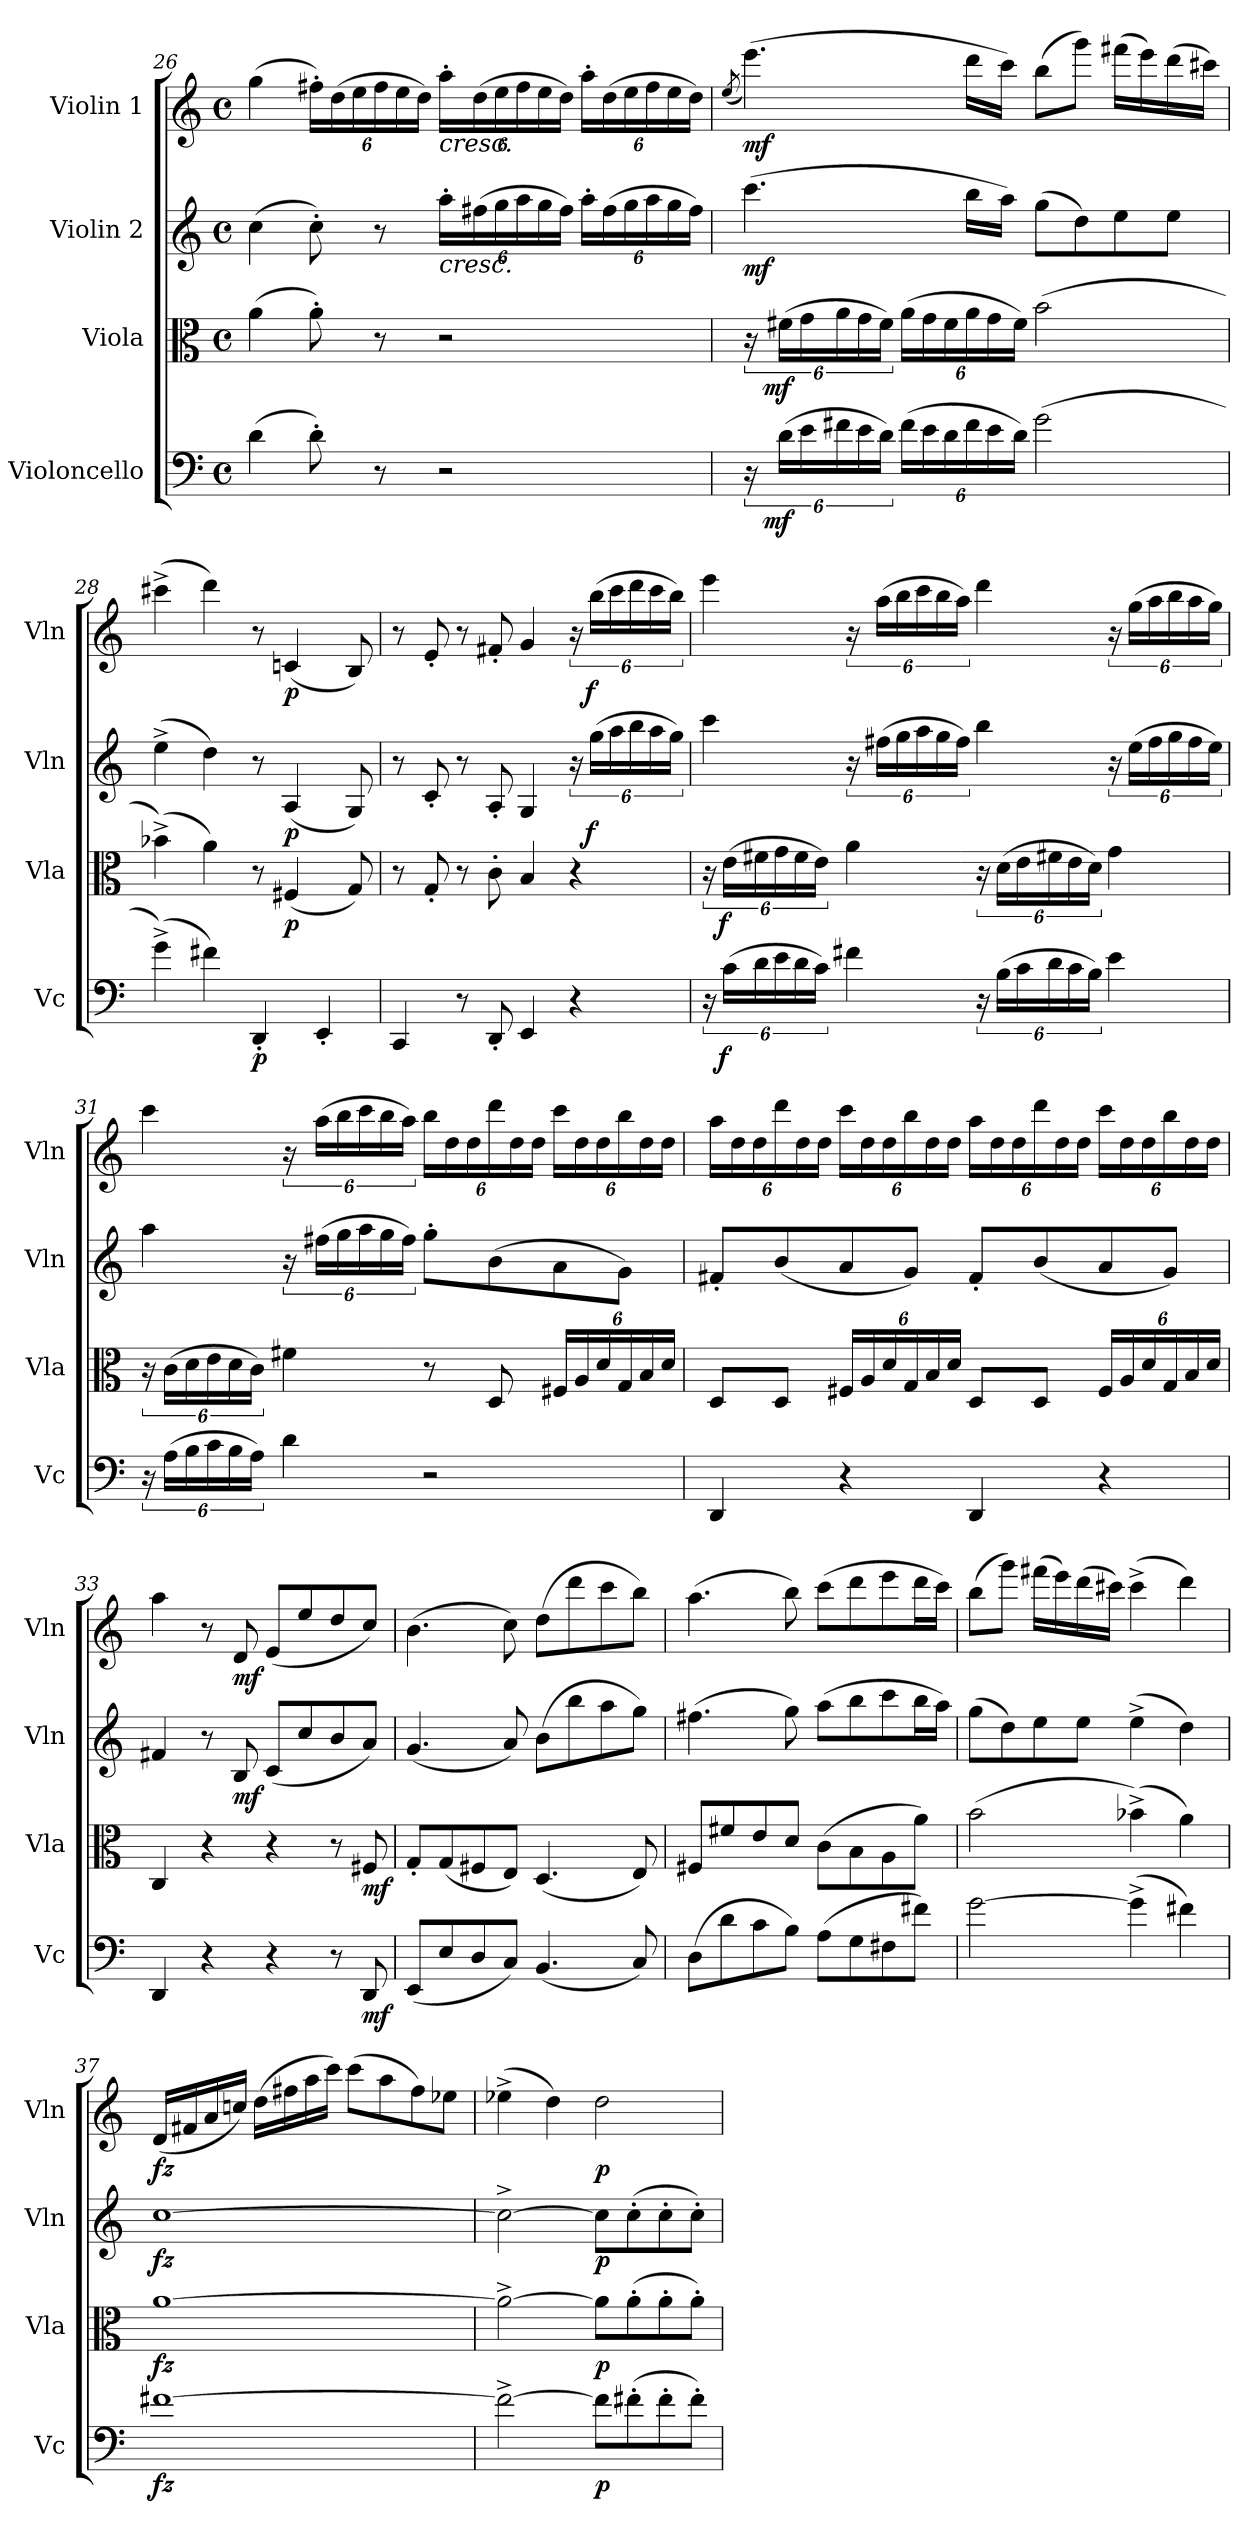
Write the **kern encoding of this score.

**kern	**dynam	**kern	**dynam	**kern	**dynam	**kern	**dynam
*part4	*part4	*part3	*part3	*part2	*part2	*part1	*part1
*staff4	*staff4	*staff3	*staff3	*staff2	*staff2	*staff1	*staff1
*I"Violoncello	*	*I"Viola	*	*I"Violin 2	*	*I"Violin 1	*
*I'Vc	*	*I'Vla	*	*I'Vln	*	*I'Vln	*
*clefF4	*	*clefC3	*	*clefG2	*	*clefG2	*
*k[]	*	*k[]	*	*k[]	*	*k[]	*
*M4/4	*	*M4/4	*	*M4/4	*	*M4/4	*
*met(c)	*	*met(c)	*	*met(c)	*	*met(c)	*
=26	=26	=26	=26	=26	=26	=26	=26
(>4d\	.	(>4a\	.	(>4cc\	.	(>4gg\	.
*	*	*	*	*	*	*Xbrackettup	*
8d'\)	.	8a'\)	.	8cc'\)	.	24ff#X'\LL)	.
.	.	.	.	.	.	(>24dd\	.
.	.	.	.	.	.	24ee\	.
8r	.	8r	.	8r	.	24ff#\	.
.	.	.	.	.	.	24ee\	.
.	.	.	.	.	.	24dd\JJ)	.
*	*	*	*	*Xbrackettup	*	*	*
!	!	!	!	!	!	!LO:TX:b:i:t=cresc.	!
!	!	!	!	!LO:TX:b:i:t=cresc.	!	!	!
2r	.	2r	.	24aa'\LL	.	24aa'\LL	.
.	.	.	.	(>24ff#X\	.	(>24dd\	.
.	.	.	.	24gg\	.	24ee\	.
.	.	.	.	24aa\	.	24ff#\	.
.	.	.	.	24gg\	.	24ee\	.
.	.	.	.	24ff#\JJ)	.	24dd\JJ)	.
.	.	.	.	24aa'\LL	.	24aa'\LL	.
.	.	.	.	(>24ff#\	.	(>24dd\	.
.	.	.	.	24gg\	.	24ee\	.
.	.	.	.	24aa\	.	24ff#\	.
.	.	.	.	24gg\	.	24ee\	.
.	.	.	.	24ff#\JJ)	.	24dd\JJ)	.
=27	=27	=27	=27	=27	=27	=27	=27
.	.	.	.	.	.	(<8qee/	.
!	!	!	!	!	!LO:DY:b	!	!LO:DY:b
24r	.	24r	.	(>4.ccc\	mf	(>4.eee\)	mf
!	!LO:DY:b	!	!LO:DY:b	!	!	!	!
(>24d\LL	mf	(>24f#X\LL	mf	.	.	.	.
24e\	.	24g\	.	.	.	.	.
*Xbrackettup	*	*Xbrackettup	*	*	*	*	*
24f#X\	.	24a\	.	.	.	.	.
24e\	.	24g\	.	.	.	.	.
24d\JJ)	.	24f#\JJ)	.	.	.	.	.
(>24f#\LL	.	(>24a\LL	.	.	.	.	.
24e\	.	24g\	.	.	.	.	.
24d\	.	24f#\	.	.	.	.	.
24f#\	.	24a\	.	16bb\LL	.	16ddd\LL	.
24e\	.	24g\	.	.	.	.	.
.	.	.	.	16aa\JJ)	.	16ccc\JJ)	.
24d\JJ)	.	24f#\JJ)	.	.	.	.	.
(>2g\	.	(>2b\	.	(>8gg\L	.	(>8bb\L	.
.	.	.	.	8dd\)	.	8ggg\J)	.
.	.	.	.	8ee\	.	(>16fff#X\LL	.
.	.	.	.	.	.	16eee\)	.
.	.	.	.	8ee\J	.	(>16ddd\	.
.	.	.	.	.	.	16ccc#X\JJ)	.
!!LO:LB:g=z
=28	=28	=28	=28	=28	=28	=28	=28
(>4g^\)	.	(>4b-X^\)	.	(>4ee^\	.	(>4ccc#X^\	.
4f#X\)	.	4a\)	.	4dd\)	.	4ddd\)	.
!	!LO:DY:b	!	!	!	!	!	!
4DD'/	p	8r	.	8r	.	8r	.
!	!	!	!LO:DY:b	!	!LO:DY:b	!	!LO:DY:b
.	.	(<4F#X/	p	(<4A/	p	(<4cn/	p
4EE'/	.	.	.	.	.	.	.
.	.	8G/)	.	8G/)	.	8B/)	.
=29	=29	=29	=29	=29	=29	=29	=29
4CC/	.	8r	.	8r	.	8r	.
.	.	8G'/	.	8c'/	.	8e'/	.
8r	.	8r	.	8r	.	8r	.
8DD'/	.	8c'\	.	8A'/	.	8f#X'/	.
4EE/	.	4B/	.	4G/	.	4g/	.
*	*	*	*	*brackettup	*	*brackettup	*
4r	.	4r	.	24r	.	24r	.
!	!	!	!	!	!LO:DY:b	!	!LO:DY:b
.	.	.	.	(>24gg\LL	f	(>24bb\LL	f
.	.	.	.	24aa\	.	24ccc\	.
*	*	*	*	*Xbrackettup	*	*Xbrackettup	*
.	.	.	.	24bb\	.	24ddd\	.
.	.	.	.	24aa\	.	24ccc\	.
.	.	.	.	24gg\JJ)	.	24bb\JJ)	.
=30	=30	=30	=30	=30	=30	=30	=30
*brackettup	*	*brackettup	*	*	*	*	*
24r	.	24r	.	4ccc\	.	4eee\	.
!	!LO:DY:b	!	!LO:DY:b	!	!	!	!
(>24c\LL	f	(>24e\LL	f	.	.	.	.
24d\	.	24f#X\	.	.	.	.	.
*Xbrackettup	*	*Xbrackettup	*	*	*	*	*
24e\	.	24g\	.	.	.	.	.
24d\	.	24f#\	.	.	.	.	.
24c\JJ)	.	24e\JJ)	.	.	.	.	.
*	*	*	*	*brackettup	*	*brackettup	*
4f#X\	.	4a\	.	24r	.	24r	.
.	.	.	.	(>24ff#X\LL	.	(>24aa\LL	.
.	.	.	.	24gg\	.	24bb\	.
*	*	*	*	*Xbrackettup	*	*Xbrackettup	*
.	.	.	.	24aa\	.	24ccc\	.
.	.	.	.	24gg\	.	24bb\	.
.	.	.	.	24ff#\JJ)	.	24aa\JJ)	.
*brackettup	*	*brackettup	*	*	*	*	*
24r	.	24r	.	4bb\	.	4ddd\	.
(>24B\LL	.	(>24d\LL	.	.	.	.	.
24c\	.	24e\	.	.	.	.	.
*Xbrackettup	*	*Xbrackettup	*	*	*	*	*
24d\	.	24f#X\	.	.	.	.	.
24c\	.	24e\	.	.	.	.	.
24B\JJ)	.	24d\JJ)	.	.	.	.	.
*	*	*	*	*brackettup	*	*brackettup	*
4e\	.	4g\	.	24r	.	24r	.
.	.	.	.	(>24ee\LL	.	(>24gg\LL	.
.	.	.	.	24ff#\	.	24aa\	.
*	*	*	*	*Xbrackettup	*	*Xbrackettup	*
.	.	.	.	24gg\	.	24bb\	.
.	.	.	.	24ff#\	.	24aa\	.
.	.	.	.	24ee\JJ)	.	24gg\JJ)	.
!!LO:LB:g=z
=31	=31	=31	=31	=31	=31	=31	=31
*brackettup	*	*brackettup	*	*	*	*	*
24r	.	24r	.	4aa\	.	4ccc\	.
(>24A\LL	.	(>24c\LL	.	.	.	.	.
24B\	.	24d\	.	.	.	.	.
*Xbrackettup	*	*Xbrackettup	*	*	*	*	*
24c\	.	24e\	.	.	.	.	.
24B\	.	24d\	.	.	.	.	.
24A\JJ)	.	24c\JJ)	.	.	.	.	.
*	*	*	*	*brackettup	*	*brackettup	*
4d\	.	4f#X\	.	24r	.	24r	.
.	.	.	.	(>24ff#X\LL	.	(>24aa\LL	.
.	.	.	.	24gg\	.	24bb\	.
*	*	*	*	*Xbrackettup	*	*Xbrackettup	*
.	.	.	.	24aa\	.	24ccc\	.
.	.	.	.	24gg\	.	24bb\	.
.	.	.	.	24ff#\JJ)	.	24aa\JJ)	.
2r	.	8r	.	8gg'\L	.	24bb\LL	.
.	.	.	.	.	.	24dd\	.
.	.	.	.	.	.	24dd\	.
.	.	8D/	.	(>8b\	.	24ddd\	.
.	.	.	.	.	.	24dd\	.
.	.	.	.	.	.	24dd\JJ	.
.	.	24F#X/LL	.	8a\	.	24ccc\LL	.
.	.	24A/	.	.	.	24dd\	.
.	.	24d/	.	.	.	24dd\	.
.	.	24G/	.	8g\J)	.	24bb\	.
.	.	24B/	.	.	.	24dd\	.
.	.	24d/JJ	.	.	.	24dd\JJ	.
=32	=32	=32	=32	=32	=32	=32	=32
4DD/	.	8D/L	.	8f#X'/L	.	24aa\LL	.
.	.	.	.	.	.	24dd\	.
.	.	.	.	.	.	24dd\	.
.	.	8D/J	.	(<8b/	.	24ddd\	.
.	.	.	.	.	.	24dd\	.
.	.	.	.	.	.	24dd\JJ	.
4r	.	24F#X/LL	.	8a/	.	24ccc\LL	.
.	.	24A/	.	.	.	24dd\	.
.	.	24d/	.	.	.	24dd\	.
.	.	24G/	.	8g/J)	.	24bb\	.
.	.	24B/	.	.	.	24dd\	.
.	.	24d/JJ	.	.	.	24dd\JJ	.
4DD/	.	8D/L	.	8f#'/L	.	24aa\LL	.
.	.	.	.	.	.	24dd\	.
.	.	.	.	.	.	24dd\	.
.	.	8D/J	.	(<8b/	.	24ddd\	.
.	.	.	.	.	.	24dd\	.
.	.	.	.	.	.	24dd\JJ	.
4r	.	24F#/LL	.	8a/	.	24ccc\LL	.
.	.	24A/	.	.	.	24dd\	.
.	.	24d/	.	.	.	24dd\	.
.	.	24G/	.	8g/J)	.	24bb\	.
.	.	24B/	.	.	.	24dd\	.
.	.	24d/JJ	.	.	.	24dd\JJ	.
=33	=33	=33	=33	=33	=33	=33	=33
4DD/	.	4C/	.	4f#X/	.	4aa\	.
4r	.	4r	.	8r	.	8r	.
!	!	!	!	!	!LO:DY:b	!	!LO:DY:b
.	.	.	.	8B/	mf	8d/	mf
4r	.	4r	.	(<8c/L	.	(<8e/L	.
.	.	.	.	8cc/	.	8ee/	.
8r	.	8r	.	8b/	.	8dd/	.
!	!LO:DY:b	!	!LO:DY:b	!	!	!	!
8DD/	mf	8F#X/	mf	8a/J)	.	8cc/J)	.
!!LO:PB:g=z
=34	=34	=34	=34	=34	=34	=34	=34
(<8EE/L	.	8G'/L	.	(<4.g/	.	(>4.b\	.
8E/	.	(<8G/	.	.	.	.	.
8D/	.	8F#X/	.	.	.	.	.
8C/J)	.	8E/J)	.	8a/)	.	8cc\)	.
(<4.BB/	.	(<4.D/	.	(>8b\L	.	(>8dd\L	.
.	.	.	.	8bb\	.	8ddd\	.
.	.	.	.	8aa\	.	8ccc\	.
8C/)	.	8E/)	.	8gg\J)	.	8bb\J)	.
=35	=35	=35	=35	=35	=35	=35	=35
(>8D\L	.	8F#X/L	.	(>4.ff#X\	.	(>4.aa\	.
8d\	.	8f#X/	.	.	.	.	.
8c\	.	8e/	.	.	.	.	.
8B\J)	.	8d/J	.	8gg\)	.	8bb\)	.
(>8A\L	.	(>8c\L	.	(>8aa\L	.	(>8ccc\L	.
8G\	.	8B\	.	8bb\	.	8ddd\	.
8F#X\	.	8A\	.	8ccc\	.	8eee\	.
8f#X\J)	.	8a\J)	.	16bb\L	.	16ddd\L	.
.	.	.	.	16aa\JJ)	.	16ccc\JJ)	.
=36	=36	=36	=36	=36	=36	=36	=36
[2g\	.	(>2b\	.	(>8gg\L	.	(>8bb\L	.
.	.	.	.	8dd\)	.	8ggg\J)	.
.	.	.	.	8ee\	.	(>16fff#X\LL	.
.	.	.	.	.	.	16eee\)	.
.	.	.	.	8ee\J	.	(>16ddd\	.
.	.	.	.	.	.	16ccc#X\JJ)	.
(>4g^\]	.	(>4b-X^\)	.	(>4ee^\	.	(>4ccc#^\	.
4f#X\)	.	4a\)	.	4dd\)	.	4ddd\)	.
=37	=37	=37	=37	=37	=37	=37	=37
!	!LO:DY:b	!	!LO:DY:b	!	!LO:DY:b	!	!LO:DY:b
[1f#X	fz	[1a	fz	[1cc	fz	(<16d/LL	fz
.	.	.	.	.	.	16f#X/	.
.	.	.	.	.	.	16a/	.
.	.	.	.	.	.	16ccn/JJ)	.
.	.	.	.	.	.	(>16dd\LL	.
.	.	.	.	.	.	16ff#X\	.
.	.	.	.	.	.	16aa\	.
.	.	.	.	.	.	16ccc\JJ)	.
.	.	.	.	.	.	(>8ccc\L	.
.	.	.	.	.	.	8aa\	.
.	.	.	.	.	.	8ff#\)	.
.	.	.	.	.	.	8ee-X\J	.
=38	=38	=38	=38	=38	=38	=38	=38
2f#^\_	.	2a^\_	.	2cc^\_	.	(>4ee-X^\	.
.	.	.	.	.	.	4dd\)	.
!	!LO:DY:b	!	!LO:DY:b	!	!LO:DY:b	!	!LO:DY:b
8f#\L]	p	8a\L]	p	8cc\L]	p	2dd\	p
(>8f#X'\	.	(>8a'\	.	(>8cc'\	.	.	.
8f#'\	.	8a'\	.	8cc'\	.	.	.
8f#'\J)	.	8a'\J)	.	8cc'\J)	.	.	.
=	=	=	=	=	=	=	=
*-	*-	*-	*-	*-	*-	*-	*-
